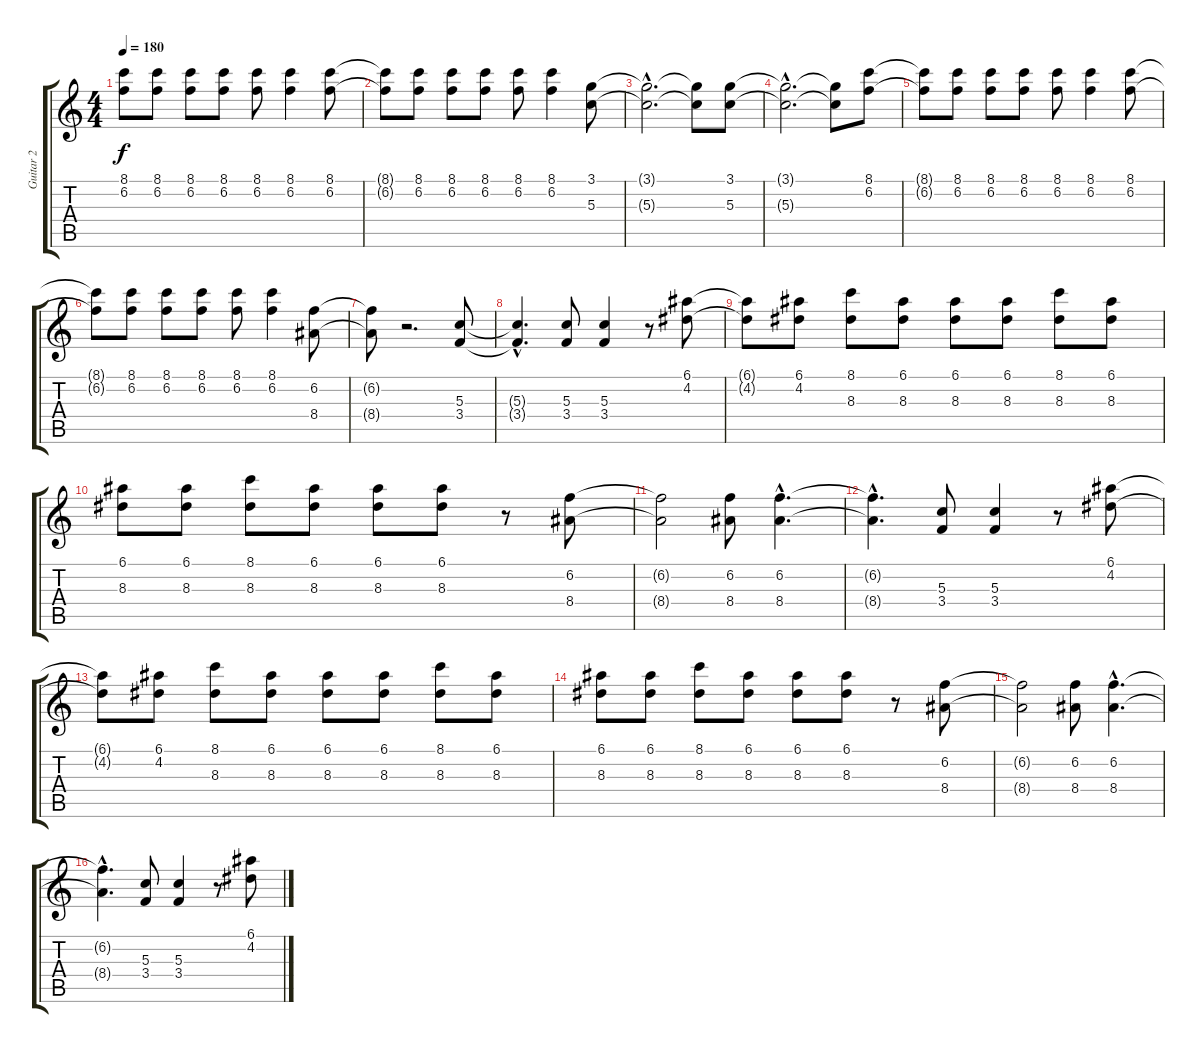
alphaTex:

\track ("Guitar 2" "Guitar 2") {instrument overdrivenguitar}
\staff {score tabs}
\tuning (E4 B3 G3 D3 A2 E2) {hide}
\ts (4 4)
\tempo 180
\clef g2
\ks c
(8.1{t} 6.2{t}).8{dy f} (8.1 6.2).8 (8.1 6.2).8 (8.1 6.2).8 (8.1 6.2).8 (8.1 6.2).4 (8.1 6.2).8 |
(8.1{t} 6.2{t}).8 (8.1 6.2).8 (8.1 6.2).8 (8.1 6.2).8 (8.1 6.2).8 (8.1 6.2).4 (3.1 5.3).8 |
(3.1{hac t} 5.3{hac t}).2{d} (3.1{t} 5.3{t}).8 (3.1 5.3).8 |
(3.1{hac t} 5.3{hac t}).2{d} (3.1{t} 5.3{t}).8 (8.1 6.2).8 |
(8.1{t} 6.2{t}).8 (8.1 6.2).8 (8.1 6.2).8 (8.1 6.2).8 (8.1 6.2).8 (8.1 6.2).4 (8.1 6.2).8 |
(8.1{t} 6.2{t}).8 (8.1 6.2).8 (8.1 6.2).8 (8.1 6.2).8 (8.1 6.2).8 (8.1 6.2).4 (6.2 8.4).8 |
(6.2{t} 8.4{t}).8 r.2{d} (5.3 3.4).8 |
(5.3{hac t} 3.4{hac t}).4{d} (5.3 3.4).8 (5.3 3.4).4 r.8 (6.1 4.2).8 |
(6.1{t} 4.2{t}).8 (6.1 4.2).8 (8.1 8.3).8 (6.1 8.3).8 (6.1 8.3).8 (6.1 8.3).8 (8.1 8.3).8 (6.1 8.3).8 |
(6.1 8.3).8 (6.1 8.3).8 (8.1 8.3).8 (6.1 8.3).8 (6.1 8.3).8 (6.1 8.3).8 r.8 (6.2 8.4).8 |
(6.2{t} 8.4{t}).2 (6.2 8.4).8 (6.2{hac} 8.4{hac}).4{d} |
(6.2{hac t} 8.4{hac t}).4{d} (5.3 3.4).8 (5.3 3.4).4 r.8 (6.1 4.2).8 |
(6.1{t} 4.2{t}).8 (6.1 4.2).8 (8.1 8.3).8 (6.1 8.3).8 (6.1 8.3).8 (6.1 8.3).8 (8.1 8.3).8 (6.1 8.3).8 |
(6.1 8.3).8 (6.1 8.3).8 (8.1 8.3).8 (6.1 8.3).8 (6.1 8.3).8 (6.1 8.3).8 r.8 (6.2 8.4).8 |
(6.2{t} 8.4{t}).2 (6.2 8.4).8 (6.2{hac} 8.4{hac}).4{d} |
(6.2{hac t} 8.4{hac t}).4{d} (5.3 3.4).8 (5.3 3.4).4 r.8 (6.1 4.2).8
